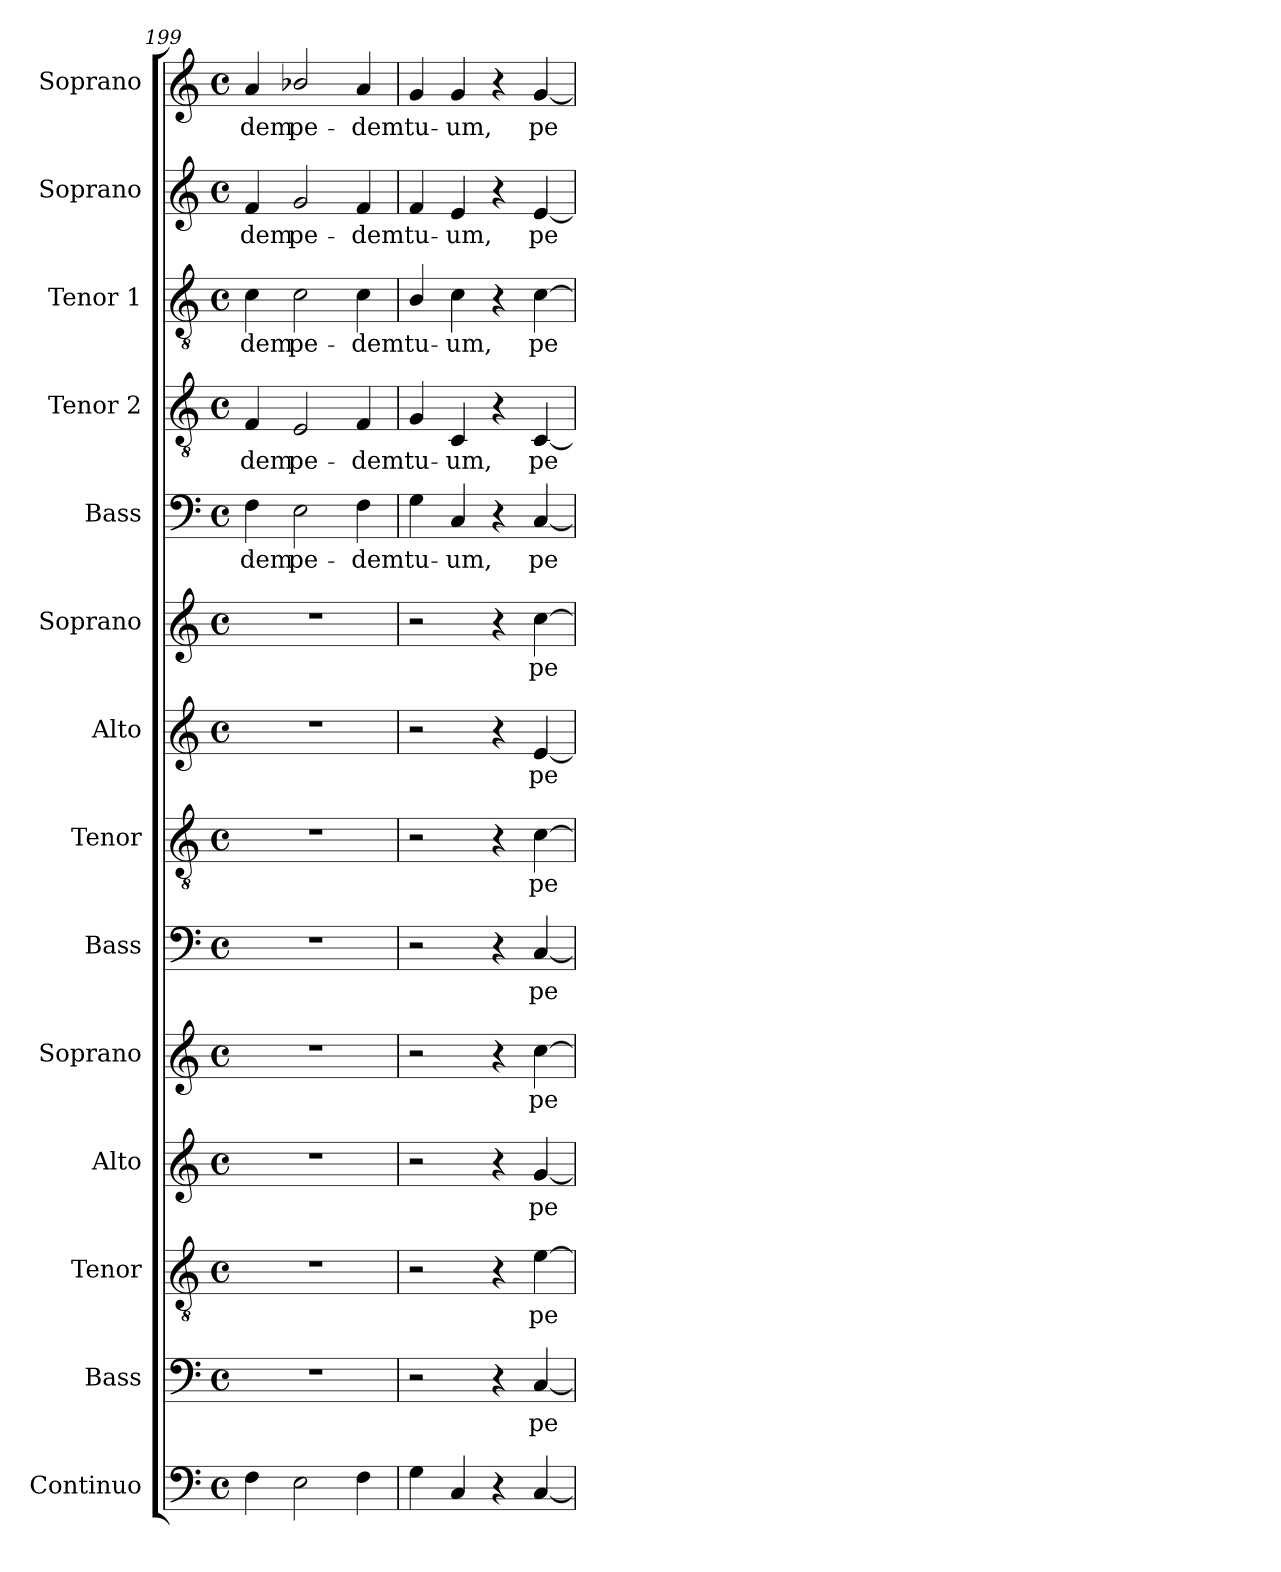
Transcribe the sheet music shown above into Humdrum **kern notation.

**kern	**kern	**text	**kern	**text	**kern	**text	**kern	**text	**kern	**text	**kern	**text	**kern	**text	**kern	**text	**kern	**text	**kern	**text	**kern	**text	**kern	**text	**kern	**text
*part14	*part13	*part13	*part12	*part12	*part11	*part11	*part10	*part10	*part9	*part9	*part8	*part8	*part7	*part7	*part6	*part6	*part5	*part5	*part4	*part4	*part3	*part3	*part2	*part2	*part1	*part1
*staff14	*staff13	*staff13	*staff12	*staff12	*staff11	*staff11	*staff10	*staff10	*staff9	*staff9	*staff8	*staff8	*staff7	*staff7	*staff6	*staff6	*staff5	*staff5	*staff4	*staff4	*staff3	*staff3	*staff2	*staff2	*staff1	*staff1
*I"Continuo	*I"Bass	*	*I"Tenor	*	*I"Alto	*	*I"Soprano	*	*I"Bass	*	*I"Tenor	*	*I"Alto	*	*I"Soprano	*	*I"Bass	*	*I"Tenor 2	*	*I"Tenor 1	*	*I"Soprano	*	*I"Soprano	*
*I'Cont.	*I'B.	*	*I'T.	*	*I'A.	*	*I'S.	*	*I'B.	*	*I'T.	*	*I'A.	*	*I'S.	*	*I'B.	*	*I'T2.	*	*I'T1.	*	*I'S.	*	*I'S.	*
*clefF4	*clefF4	*	*clefGv2	*	*clefG2	*	*clefG2	*	*clefF4	*	*clefGv2	*	*clefG2	*	*clefG2	*	*clefF4	*	*clefGv2	*	*clefGv2	*	*clefG2	*	*clefG2	*
*	*	*	*ITrd7c12	*	*	*	*	*	*	*	*ITrd7c12	*	*	*	*	*	*	*	*ITrd7c12	*	*ITrd7c12	*	*	*	*	*
*k[]	*k[]	*	*k[]	*	*k[]	*	*k[]	*	*k[]	*	*k[]	*	*k[]	*	*k[]	*	*k[]	*	*k[]	*	*k[]	*	*k[]	*	*k[]	*
*C:	*C:	*	*C:	*	*C:	*	*C:	*	*C:	*	*C:	*	*C:	*	*C:	*	*C:	*	*C:	*	*C:	*	*C:	*	*C:	*
*M4/4	*M4/4	*	*M4/4	*	*M4/4	*	*M4/4	*	*M4/4	*	*M4/4	*	*M4/4	*	*M4/4	*	*M4/4	*	*M4/4	*	*M4/4	*	*M4/4	*	*M4/4	*
*met(c)	*met(c)	*	*met(c)	*	*met(c)	*	*met(c)	*	*met(c)	*	*met(c)	*	*met(c)	*	*met(c)	*	*met(c)	*	*met(c)	*	*met(c)	*	*met(c)	*	*met(c)	*
=199	=199	=199	=199	=199	=199	=199	=199	=199	=199	=199	=199	=199	=199	=199	=199	=199	=199	=199	=199	=199	=199	=199	=199	=199	=199	=199
!	!	!	!	!	!	!	!	!	!	!	!	!	!	!	!	!	!	!LO:LY:b:color=#000000	!	!	!	!	!	!	!	!
!	!	!	!	!	!	!	!	!	!	!	!	!	!	!	!	!	!	!	!	!LO:LY:b:color=#000000	!	!	!	!	!	!
!	!	!	!	!	!	!	!	!	!	!	!	!	!	!	!	!	!	!	!	!	!	!LO:LY:b:color=#000000	!	!	!	!
!	!	!	!	!	!	!	!	!	!	!	!	!	!	!	!	!	!	!	!	!	!	!	!	!LO:LY:b:color=#000000	!	!
!	!	!	!	!	!	!	!	!	!	!	!	!	!	!	!	!	!	!	!	!	!	!	!	!	!	!LO:LY:b:color=#000000
4Fi\	1r	.	1r	.	1r	.	1r	.	1r	.	1r	.	1r	.	1r	.	4Fi\	-dem	4FFi/	-dem	4Ci\	-dem	4fi/	-dem	4ai/	-dem
!	!	!	!	!	!	!	!	!	!	!	!	!	!	!	!	!	!	!LO:LY:b:color=#000000	!	!	!	!	!	!	!	!
!	!	!	!	!	!	!	!	!	!	!	!	!	!	!	!	!	!	!	!	!LO:LY:b:color=#000000	!	!	!	!	!	!
!	!	!	!	!	!	!	!	!	!	!	!	!	!	!	!	!	!	!	!	!	!	!LO:LY:b:color=#000000	!	!	!	!
!	!	!	!	!	!	!	!	!	!	!	!	!	!	!	!	!	!	!	!	!	!	!	!	!LO:LY:b:color=#000000	!	!
!	!	!	!	!	!	!	!	!	!	!	!	!	!	!	!	!	!	!	!	!	!	!	!	!	!	!LO:LY:b:color=#000000
2Ei\	.	.	.	.	.	.	.	.	.	.	.	.	.	.	.	.	2Ei\	pe-	2EEi/	pe-	2Ci\	pe-	2gi/	pe-	2b-Xi/	pe-
!	!	!	!	!	!	!	!	!	!	!	!	!	!	!	!	!	!	!LO:LY:b:color=#000000	!	!	!	!	!	!	!	!
!	!	!	!	!	!	!	!	!	!	!	!	!	!	!	!	!	!	!	!	!LO:LY:b:color=#000000	!	!	!	!	!	!
!	!	!	!	!	!	!	!	!	!	!	!	!	!	!	!	!	!	!	!	!	!	!LO:LY:b:color=#000000	!	!	!	!
!	!	!	!	!	!	!	!	!	!	!	!	!	!	!	!	!	!	!	!	!	!	!	!	!LO:LY:b:color=#000000	!	!
!	!	!	!	!	!	!	!	!	!	!	!	!	!	!	!	!	!	!	!	!	!	!	!	!	!	!LO:LY:b:color=#000000
4Fi\	.	.	.	.	.	.	.	.	.	.	.	.	.	.	.	.	4Fi\	-dem	4FFi/	-dem	4Ci\	-dem	4fi/	-dem	4ai/	-dem
=200	=200	=200	=200	=200	=200	=200	=200	=200	=200	=200	=200	=200	=200	=200	=200	=200	=200	=200	=200	=200	=200	=200	=200	=200	=200	=200
!	!	!	!	!	!	!	!	!	!	!	!	!	!	!	!	!	!	!LO:LY:b:color=#000000	!	!	!	!	!	!	!	!
!	!	!	!	!	!	!	!	!	!	!	!	!	!	!	!	!	!	!	!	!LO:LY:b:color=#000000	!	!	!	!	!	!
!	!	!	!	!	!	!	!	!	!	!	!	!	!	!	!	!	!	!	!	!	!	!LO:LY:b:color=#000000	!	!	!	!
!	!	!	!	!	!	!	!	!	!	!	!	!	!	!	!	!	!	!	!	!	!	!	!	!LO:LY:b:color=#000000	!	!
!	!	!	!	!	!	!	!	!	!	!	!	!	!	!	!	!	!	!	!	!	!	!	!	!	!	!LO:LY:b:color=#000000
4Gi\	2r	.	2r	.	2r	.	2r	.	2r	.	2r	.	2r	.	2r	.	4Gi\	tu-	4GGi/	tu-	4BBi/	tu-	4fi/	tu-	4gi/	tu-
!	!	!	!	!	!	!	!	!	!	!	!	!	!	!	!	!	!	!LO:LY:b:color=#000000	!	!	!	!	!	!	!	!
!	!	!	!	!	!	!	!	!	!	!	!	!	!	!	!	!	!	!	!	!LO:LY:b:color=#000000	!	!	!	!	!	!
!	!	!	!	!	!	!	!	!	!	!	!	!	!	!	!	!	!	!	!	!	!	!LO:LY:b:color=#000000	!	!	!	!
!	!	!	!	!	!	!	!	!	!	!	!	!	!	!	!	!	!	!	!	!	!	!	!	!LO:LY:b:color=#000000	!	!
!	!	!	!	!	!	!	!	!	!	!	!	!	!	!	!	!	!	!	!	!	!	!	!	!	!	!LO:LY:b:color=#000000
4Ci/	.	.	.	.	.	.	.	.	.	.	.	.	.	.	.	.	4Ci/	-um,	4CCi/	-um,	4Ci\	-um,	4ei/	-um,	4gi/	-um,
4r	4r	.	4r	.	4r	.	4r	.	4r	.	4r	.	4r	.	4r	.	4r	.	4r	.	4r	.	4r	.	4r	.
!	!	!LO:LY:b:color=#000000	!	!	!	!	!	!	!	!	!	!	!	!	!	!	!	!	!	!	!	!	!	!	!	!
!	!	!	!	!LO:LY:b:color=#000000	!	!	!	!	!	!	!	!	!	!	!	!	!	!	!	!	!	!	!	!	!	!
!	!	!	!	!	!	!LO:LY:b:color=#000000	!	!	!	!	!	!	!	!	!	!	!	!	!	!	!	!	!	!	!	!
!	!	!	!	!	!	!	!	!LO:LY:b:color=#000000	!	!	!	!	!	!	!	!	!	!	!	!	!	!	!	!	!	!
!	!	!	!	!	!	!	!	!	!	!LO:LY:b:color=#000000	!	!	!	!	!	!	!	!	!	!	!	!	!	!	!	!
!	!	!	!	!	!	!	!	!	!	!	!	!LO:LY:b:color=#000000	!	!	!	!	!	!	!	!	!	!	!	!	!	!
!	!	!	!	!	!	!	!	!	!	!	!	!	!	!LO:LY:b:color=#000000	!	!	!	!	!	!	!	!	!	!	!	!
!	!	!	!	!	!	!	!	!	!	!	!	!	!	!	!	!LO:LY:b:color=#000000	!	!	!	!	!	!	!	!	!	!
!	!	!	!	!	!	!	!	!	!	!	!	!	!	!	!	!	!	!LO:LY:b:color=#000000	!	!	!	!	!	!	!	!
!	!	!	!	!	!	!	!	!	!	!	!	!	!	!	!	!	!	!	!	!LO:LY:b:color=#000000	!	!	!	!	!	!
!	!	!	!	!	!	!	!	!	!	!	!	!	!	!	!	!	!	!	!	!	!	!LO:LY:b:color=#000000	!	!	!	!
!	!	!	!	!	!	!	!	!	!	!	!	!	!	!	!	!	!	!	!	!	!	!	!	!LO:LY:b:color=#000000	!	!
!	!	!	!	!	!	!	!	!	!	!	!	!	!	!	!	!	!	!	!	!	!	!	!	!	!	!LO:LY:b:color=#000000
[4Ci/	[4Ci/	pe-	[4Ei\	pe-	[4gi/	pe-	[4cci\	pe-	[4Ci/	pe-	[4Ci\	pe-	[4ei/	pe-	[4cci\	pe-	[4Ci/	pe-	[4CCi/	pe-	[4Ci\	pe-	[4ei/	pe-	[4gi/	pe-
=	=	=	=	=	=	=	=	=	=	=	=	=	=	=	=	=	=	=	=	=	=	=	=	=	=	=
*-	*-	*-	*-	*-	*-	*-	*-	*-	*-	*-	*-	*-	*-	*-	*-	*-	*-	*-	*-	*-	*-	*-	*-	*-	*-	*-
